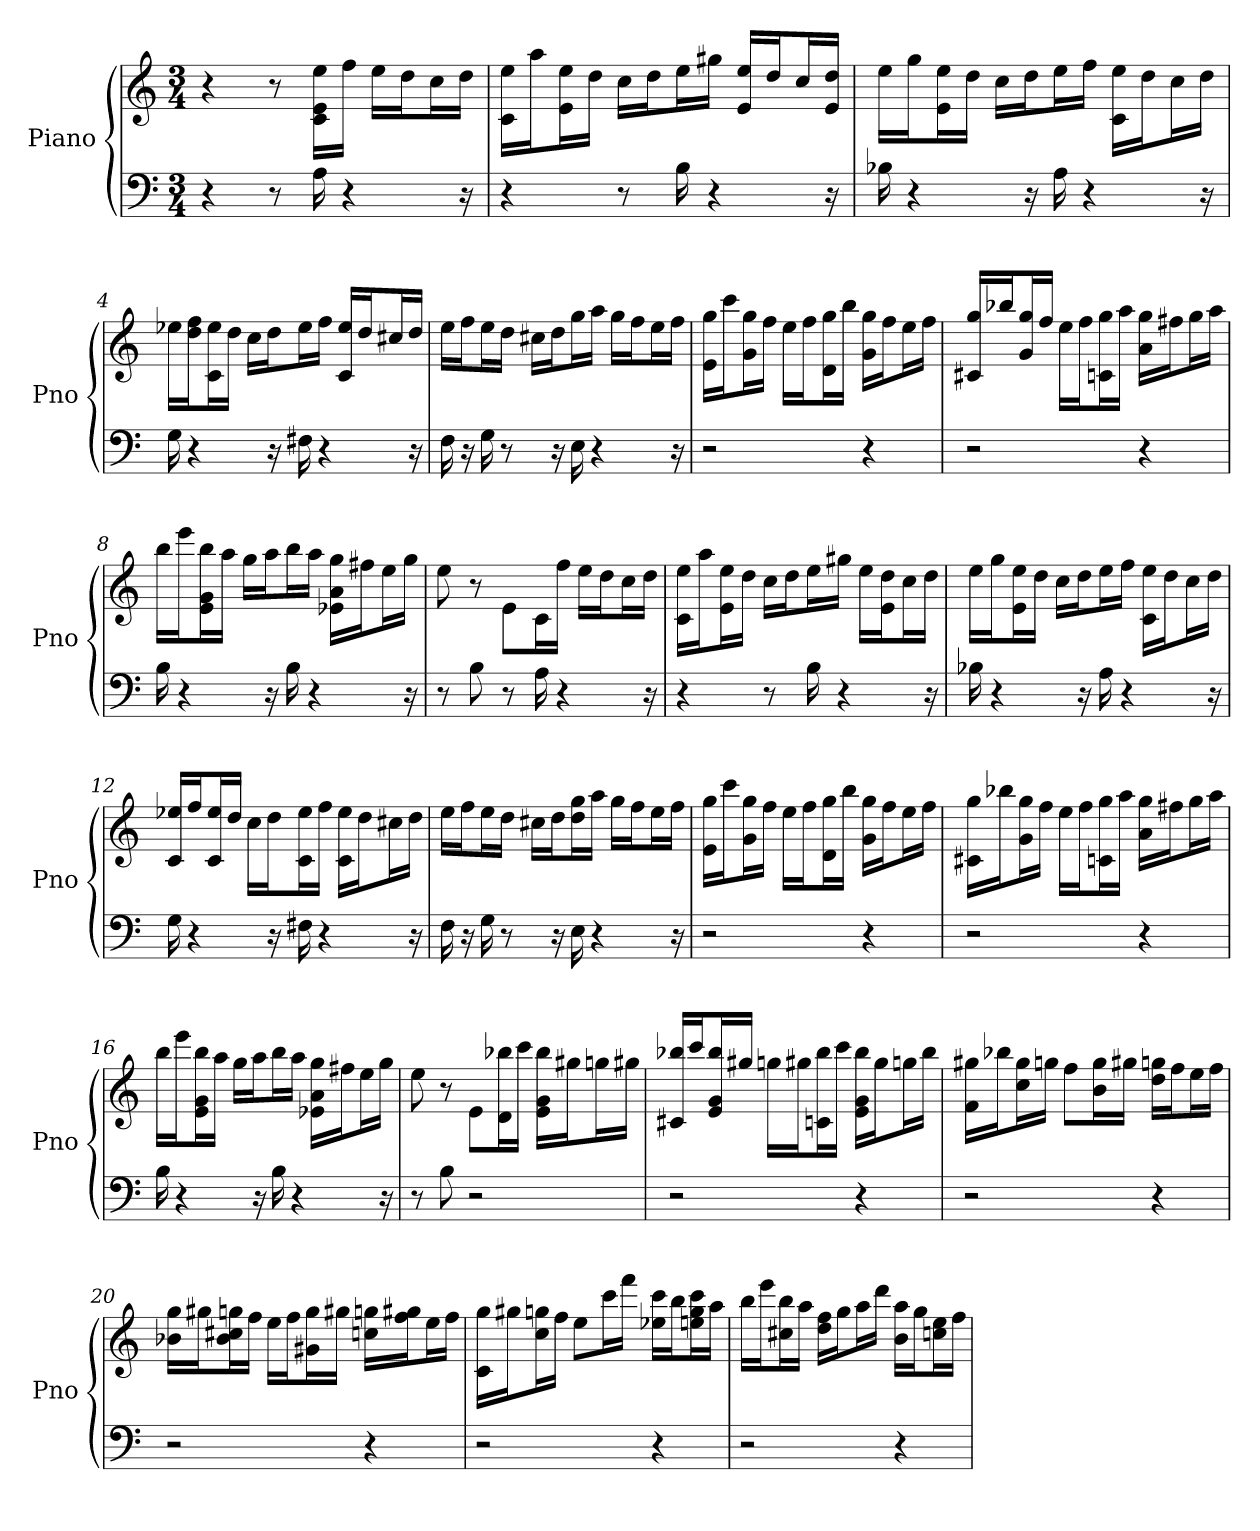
**kern	**kern
*part1	*part1
*staff2	*staff1
*I"Piano	*
*I'Pno	*
*clefF4	*clefG2
*k[]	*k[]
*C:	*C:
*M3/4	*M3/4
*MM122	*MM122
=1	=1
4r	4r
8r	8r
16A	16ee\ 16e\ 16c\LL
4r	16ff\JJ
.	16ee\LL
.	16dd\J
.	16cc\L
16r	16dd\JJ
=2	=2
4r	16ee\ 16c\LL
.	16aa\J
.	16e\ 16ee\L
.	16dd\JJ
8r	16cc\LL
.	16dd\J
16B	16ee\L
4r	16gg#\JJ
.	16e/ 16ee/LL
.	16dd/J
.	16cc/L
16r	16e/ 16dd/JJ
=3	=3
16B-	16ee\LL
4r	16gg\J
.	16ee\ 16e\L
.	16dd\JJ
.	16cc\LL
16r	16dd\J
16A	16ee\L
4r	16ff\JJ
.	16ee\ 16c\LL
.	16dd\J
.	16cc\L
16r	16dd\JJ
=4	=4
16G	16ee-\LL
4r	16dd\ 16ff\J
.	16ee-\ 16c\L
.	16dd\JJ
.	16cc\LL
16r	16dd\J
16F#	16ee-\L
4r	16ff\JJ
.	16c/ 16ee-/LL
.	16dd/J
.	16cc#/L
16r	16dd/JJ
=5	=5
16F	16ee\LL
16r	16ff\J
16G	16ee\L
8r	16dd\JJ
.	16cc#\LL
16r	16dd\J
16E	16gg\L
4r	16aa\JJ
.	16gg\LL
.	16ff\J
.	16ee\L
16r	16ff\JJ
=6	=6
2r	16gg\ 16e\LL
.	16ccc\J
.	16gg\ 16g\L
.	16ff\JJ
.	16ee\LL
.	16ff\J
.	16d\ 16gg\L
.	16bb\JJ
4r	16g\ 16gg\LL
.	16ff\J
.	16ee\L
.	16ff\JJ
=7	=7
2r	16c#/ 16gg/LL
.	16bb-/J
.	16gg/ 16g/L
.	16ff/JJ
.	16ee\LL
.	16ff\J
.	16gg\ 16c\L
.	16aa\JJ
4r	16gg\ 16a\LL
.	16ff#\J
.	16gg\L
.	16aa\JJ
=8	=8
16B	16bb\LL
4r	16eee\J
.	16e\ 16bb\ 16g\L
.	16aa\JJ
.	16gg\LL
16r	16aa\J
16B	16bb\L
4r	16aa\JJ
.	16gg\ 16a\ 16e-\LL
.	16ff#\J
.	16ee\L
16r	16gg\JJ
=9	=9
8r	8ee
8B	8r
8r	8e\L
16A	16c\L
4r	16ff\JJ
.	16ee\LL
.	16dd\J
.	16cc\L
16r	16dd\JJ
=10	=10
4r	16ee\ 16c\LL
.	16aa\J
.	16e\ 16ee\L
.	16dd\JJ
8r	16cc\LL
.	16dd\J
16B	16ee\L
4r	16gg#\JJ
.	16ee\LL
.	16e\ 16dd\J
.	16cc\L
16r	16dd\JJ
=11	=11
16B-	16ee\LL
4r	16gg\J
.	16ee\ 16e\L
.	16dd\JJ
.	16cc\LL
16r	16dd\J
16A	16ee\L
4r	16ff\JJ
.	16ee\ 16c\LL
.	16dd\J
.	16cc\L
16r	16dd\JJ
=12	=12
16G	16c/ 16ee-/LL
4r	16ff/J
.	16ee-/ 16c/L
.	16dd/JJ
.	16cc\LL
16r	16dd\J
16F#	16c\ 16ee-\L
4r	16ff\JJ
.	16ee-\ 16c\LL
.	16dd\J
.	16cc#\L
16r	16dd\JJ
=13	=13
16F	16ee\LL
16r	16ff\J
16G	16ee\L
8r	16dd\JJ
.	16cc#\LL
16r	16dd\J
16E	16dd\ 16gg\L
4r	16aa\JJ
.	16gg\LL
.	16ff\J
.	16ee\L
16r	16ff\JJ
=14	=14
2r	16gg\ 16e\LL
.	16ccc\J
.	16gg\ 16g\L
.	16ff\JJ
.	16ee\LL
.	16ff\J
.	16gg\ 16d\L
.	16bb\JJ
4r	16gg\ 16g\LL
.	16ff\J
.	16ee\L
.	16ff\JJ
=15	=15
2r	16gg\ 16c#\LL
.	16bb-\J
.	16gg\ 16g\L
.	16ff\JJ
.	16ee\LL
.	16ff\J
.	16c\ 16gg\L
.	16aa\JJ
4r	16a\ 16gg\LL
.	16ff#\J
.	16gg\L
.	16aa\JJ
=16	=16
16B	16bb\LL
4r	16eee\J
.	16g\ 16bb\ 16e\L
.	16aa\JJ
.	16gg\LL
16r	16aa\J
16B	16bb\L
4r	16aa\JJ
.	16a\ 16e-\ 16gg\LL
.	16ff#\J
.	16ee\L
16r	16gg\JJ
=17	=17
8r	8ee
8B	8r
2r	8e\L
.	16bb-\ 16d\L
.	16ccc\JJ
.	16bb-\ 16e\ 16g\LL
.	16gg#\J
.	16gg\L
.	16gg#\JJ
=18	=18
2r	16c#/ 16bb-/LL
.	16ccc/J
.	16e/ 16g/ 16bb-/L
.	16gg#/JJ
.	16gg\LL
.	16gg#\J
.	16c\ 16bb-\L
.	16ccc\JJ
4r	16bb-\ 16e\ 16g\LL
.	16gg#\J
.	16gg\L
.	16bb-\JJ
=19	=19
2r	16gg#\ 16f\LL
.	16bb-\J
.	16gg#\ 16cc\L
.	16gg\JJ
.	8ff\L
.	16b\ 16gg\L
.	16gg#\JJ
4r	16dd\ 16gg\LL
.	16ff\J
.	16ee\L
.	16ff\JJ
=20	=20
2r	16b-\ 16gg\LL
.	16gg#\J
.	16b-\ 16gg\ 16cc#\L
.	16ff\JJ
.	16ee\LL
.	16ff\J
.	16g#\ 16gg\L
.	16gg#\JJ
4r	16gg\ 16cc\LL
.	16ff\ 16gg#\J
.	16ee\L
.	16ff\JJ
=21	=21
2r	16gg\ 16c\LL
.	16gg#\J
.	16gg\ 16cc\L
.	16ff\JJ
.	8ee\L
.	16ccc\L
.	16fff\JJ
4r	16ee-\ 16ccc\LL
.	16bb\J
.	16ccc\ 16gg\ 16ee\L
.	16aa\JJ
=22	=22
2r	16bb\LL
.	16eee\J
.	16cc#\ 16bb\L
.	16aa\JJ
.	16dd\ 16ff\LL
.	16gg\J
.	16aa\L
.	16ddd\JJ
4r	16b\ 16aa\LL
.	16gg\J
.	16ee\ 16cc\L
.	16ff\JJ
=	=
*-	*-
